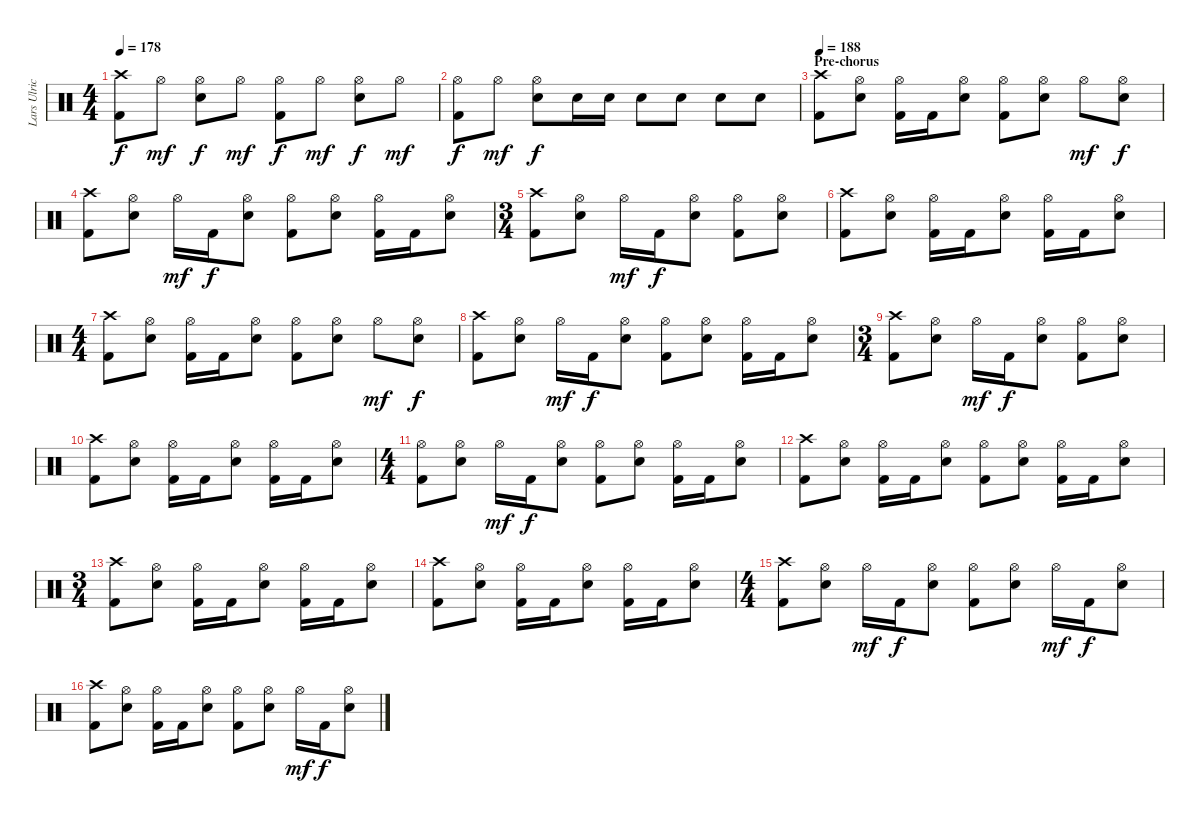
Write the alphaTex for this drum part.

\track ("Lars Ulrich (Drums)" "Lars Ulric") {instrument percussion}
\staff {score}
\articulation defaults
\ts (4 4)
\tempo 178
\clef neutral
\ks c
("Crash high (hit)" "Kick (hit) 2").8{dy f} "Hi-Hat (open)".8{dy mf} ("Hi-Hat (open)" "Snare (hit) 2").8{dy f} "Hi-Hat (open)".8{dy mf} ("Hi-Hat (open)" "Kick (hit) 2").8{dy f} "Hi-Hat (open)".8{dy mf} ("Hi-Hat (open)" "Snare (hit) 2").8{dy f} "Hi-Hat (open)".8{dy mf} |
("Hi-Hat (open)" "Kick (hit) 2").8{dy f} "Hi-Hat (open)".8{dy mf} ("Hi-Hat (open)" "Snare (hit) 2").8{dy f} "Snare (hit) 2".16 "Snare (hit) 2".16 "Snare (hit) 2".8 "Snare (hit) 2".8 "Snare (hit) 2".8 "Snare (hit) 2".8 |
\section ("" "Pre-chorus")
\tempo 188
("Crash high (hit)" "Kick (hit) 2").8 ("Hi-Hat (open)" "Snare (hit) 2").8 ("Hi-Hat (open)" "Kick (hit) 2").16 "Kick (hit) 2".16 ("Hi-Hat (open)" "Snare (hit) 2").8 ("Hi-Hat (open)" "Kick (hit) 2").8 ("Hi-Hat (open)" "Snare (hit) 2").8 "Hi-Hat (open)".8{dy mf} ("Hi-Hat (open)" "Snare (hit) 2").8{dy f} |
("Crash high (hit)" "Kick (hit) 2").8 ("Hi-Hat (open)" "Snare (hit) 2").8 "Hi-Hat (open)".16{dy mf} "Kick (hit) 2".16{dy f} ("Hi-Hat (open)" "Snare (hit) 2").8 ("Hi-Hat (open)" "Kick (hit) 2").8 ("Hi-Hat (open)" "Snare (hit) 2").8 ("Hi-Hat (open)" "Kick (hit) 2").16 "Kick (hit) 2".16 ("Hi-Hat (open)" "Snare (hit) 2").8 |
\ts (3 4)
("Crash high (hit)" "Kick (hit) 2").8 ("Hi-Hat (open)" "Snare (hit) 2").8 "Hi-Hat (open)".16{dy mf} "Kick (hit) 2".16{dy f} ("Hi-Hat (open)" "Snare (hit) 2").8 ("Hi-Hat (open)" "Kick (hit) 2").8 ("Hi-Hat (open)" "Snare (hit) 2").8 |
("Crash high (hit)" "Kick (hit) 2").8 ("Hi-Hat (open)" "Snare (hit) 2").8 ("Hi-Hat (open)" "Kick (hit) 2").16 "Kick (hit) 2".16 ("Hi-Hat (open)" "Snare (hit) 2").8 ("Hi-Hat (open)" "Kick (hit) 2").16 "Kick (hit) 2".16 ("Hi-Hat (open)" "Snare (hit) 2").8 |
\ts (4 4)
("Crash high (hit)" "Kick (hit) 2").8 ("Hi-Hat (open)" "Snare (hit) 2").8 ("Hi-Hat (open)" "Kick (hit) 2").16 "Kick (hit) 2".16 ("Hi-Hat (open)" "Snare (hit) 2").8 ("Hi-Hat (open)" "Kick (hit) 2").8 ("Hi-Hat (open)" "Snare (hit) 2").8 "Hi-Hat (open)".8{dy mf} ("Hi-Hat (open)" "Snare (hit) 2").8{dy f} |
("Crash high (hit)" "Kick (hit) 2").8 ("Hi-Hat (open)" "Snare (hit) 2").8 "Hi-Hat (open)".16{dy mf} "Kick (hit) 2".16{dy f} ("Hi-Hat (open)" "Snare (hit) 2").8 ("Hi-Hat (open)" "Kick (hit) 2").8 ("Hi-Hat (open)" "Snare (hit) 2").8 ("Hi-Hat (open)" "Kick (hit) 2").16 "Kick (hit) 2".16 ("Hi-Hat (open)" "Snare (hit) 2").8 |
\ts (3 4)
("Crash high (hit)" "Kick (hit) 2").8 ("Hi-Hat (open)" "Snare (hit) 2").8 "Hi-Hat (open)".16{dy mf} "Kick (hit) 2".16{dy f} ("Hi-Hat (open)" "Snare (hit) 2").8 ("Hi-Hat (open)" "Kick (hit) 2").8 ("Hi-Hat (open)" "Snare (hit) 2").8 |
("Crash high (hit)" "Kick (hit) 2").8 ("Hi-Hat (open)" "Snare (hit) 2").8 ("Hi-Hat (open)" "Kick (hit) 2").16 "Kick (hit) 2".16 ("Hi-Hat (open)" "Snare (hit) 2").8 ("Hi-Hat (open)" "Kick (hit) 2").16 "Kick (hit) 2".16 ("Hi-Hat (open)" "Snare (hit) 2").8 |
\ts (4 4)
("Hi-Hat (open)" "Kick (hit) 2").8 ("Hi-Hat (open)" "Snare (hit) 2").8 "Hi-Hat (open)".16{dy mf} "Kick (hit) 2".16{dy f} ("Hi-Hat (open)" "Snare (hit) 2").8 ("Hi-Hat (open)" "Kick (hit) 2").8 ("Hi-Hat (open)" "Snare (hit) 2").8 ("Hi-Hat (open)" "Kick (hit) 2").16 "Kick (hit) 2".16 ("Hi-Hat (open)" "Snare (hit) 2").8 |
("Crash high (hit)" "Kick (hit) 2").8 ("Hi-Hat (open)" "Snare (hit) 2").8 ("Hi-Hat (open)" "Kick (hit) 2").16 "Kick (hit) 2".16 ("Hi-Hat (open)" "Snare (hit) 2").8 ("Hi-Hat (open)" "Kick (hit) 2").8 ("Hi-Hat (open)" "Snare (hit) 2").8 ("Hi-Hat (open)" "Kick (hit) 2").16 "Kick (hit) 2".16 ("Hi-Hat (open)" "Snare (hit) 2").8 |
\ts (3 4)
("Crash high (hit)" "Kick (hit) 2").8 ("Hi-Hat (open)" "Snare (hit) 2").8 ("Hi-Hat (open)" "Kick (hit) 2").16 "Kick (hit) 2".16 ("Hi-Hat (open)" "Snare (hit) 2").8 ("Hi-Hat (open)" "Kick (hit) 2").16 "Kick (hit) 2".16 ("Hi-Hat (open)" "Snare (hit) 2").8 |
("Crash high (hit)" "Kick (hit) 2").8 ("Hi-Hat (open)" "Snare (hit) 2").8 ("Hi-Hat (open)" "Kick (hit) 2").16 "Kick (hit) 2".16 ("Hi-Hat (open)" "Snare (hit) 2").8 ("Hi-Hat (open)" "Kick (hit) 2").16 "Kick (hit) 2".16 ("Hi-Hat (open)" "Snare (hit) 2").8 |
\ts (4 4)
("Crash high (hit)" "Kick (hit) 2").8 ("Hi-Hat (open)" "Snare (hit) 2").8 "Hi-Hat (open)".16{dy mf} "Kick (hit) 2".16{dy f} ("Hi-Hat (open)" "Snare (hit) 2").8 ("Hi-Hat (open)" "Kick (hit) 2").8 ("Hi-Hat (open)" "Snare (hit) 2").8 "Hi-Hat (open)".16{dy mf} "Kick (hit) 2".16{dy f} ("Hi-Hat (open)" "Snare (hit) 2").8 |
("Crash high (hit)" "Kick (hit) 2").8 ("Hi-Hat (open)" "Snare (hit) 2").8 ("Hi-Hat (open)" "Kick (hit) 2").16 "Kick (hit) 2".16 ("Hi-Hat (open)" "Snare (hit) 2").8 ("Hi-Hat (open)" "Kick (hit) 2").8 ("Hi-Hat (open)" "Snare (hit) 2").8 "Hi-Hat (open)".16{dy mf} "Kick (hit) 2".16{dy f} ("Hi-Hat (open)" "Snare (hit) 2").8
